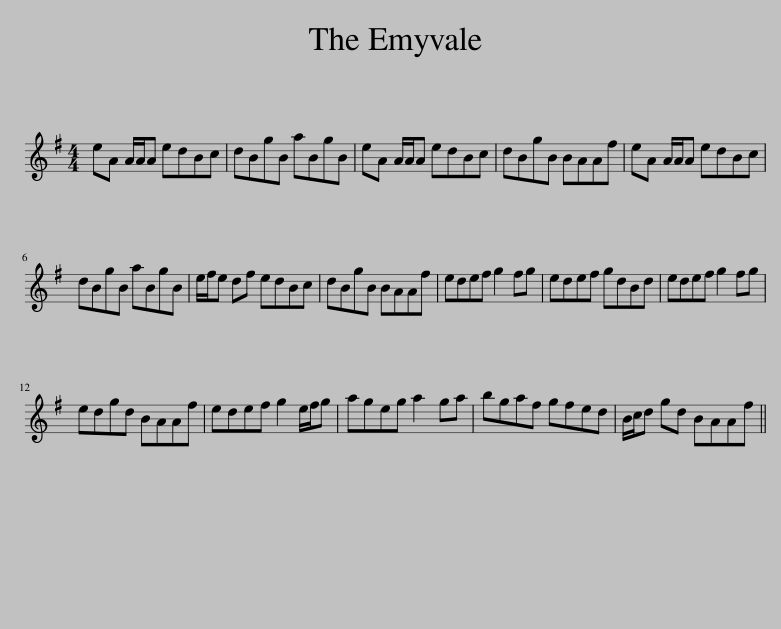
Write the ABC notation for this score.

X:1
L:1/8
M:4/4
I:linebreak $
K:G
V:1 treble
V:1
 eA A/A/A edBc | dBgB aBgB | eA A/A/A edBc | dBgB BAAf | eA A/A/A edBc |$ %5
 dBgB aBgB | e/f/e df edBc | dBgB BAAf | edef g2 fg | edef gdBd | %10
 edef g2 fg |$ edgd BAAf | edef g2 e/f/g | ageg a2 ga | bgaf gfed | %15
 B/c/d gd BAAf || %16
